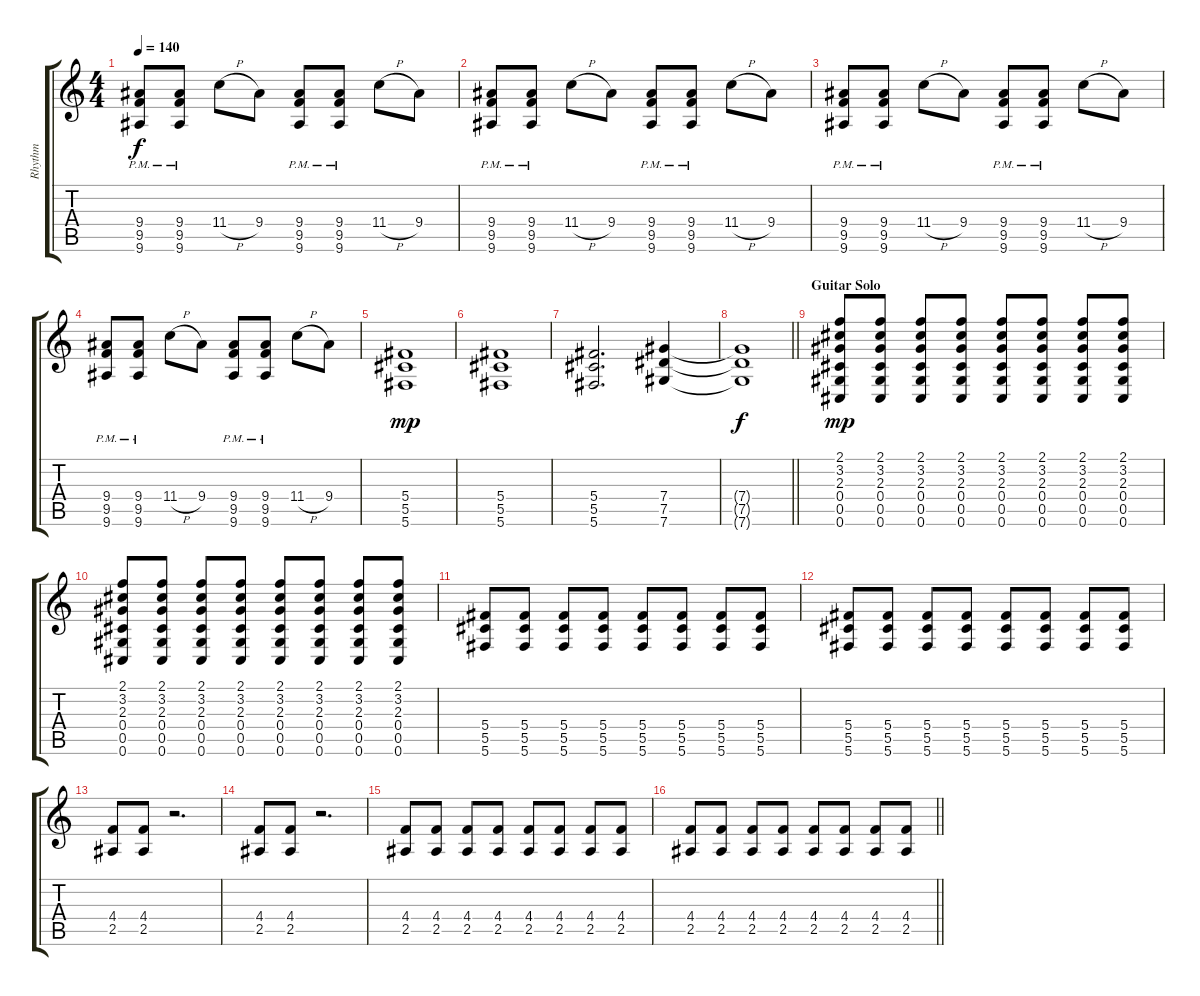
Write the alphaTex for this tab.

\track ("Rhythm" "Rhythm") {instrument overdrivenguitar}
\staff {score tabs}
\tuning (Eb4 Bb3 Gb3 Db3 Ab2 Db2) {hide}
\ts (4 4)
\tempo 140
\clef g2
\ks c
(9.4{pm} 9.5{pm} 9.6{pm}).8{dy f} (9.4{pm} 9.5{pm} 9.6{pm}).8 11.4{h}.8 9.4.8 (9.4{pm} 9.5{pm} 9.6{pm}).8 (9.4{pm} 9.5{pm} 9.6{pm}).8 11.4{h}.8 9.4.8 |
(9.4{pm} 9.5{pm} 9.6{pm}).8 (9.4{pm} 9.5{pm} 9.6{pm}).8 11.4{h}.8 9.4.8 (9.4{pm} 9.5{pm} 9.6{pm}).8 (9.4{pm} 9.5{pm} 9.6{pm}).8 11.4{h}.8 9.4.8 |
(9.4{pm} 9.5{pm} 9.6{pm}).8 (9.4{pm} 9.5{pm} 9.6{pm}).8 11.4{h}.8 9.4.8 (9.4{pm} 9.5{pm} 9.6{pm}).8 (9.4{pm} 9.5{pm} 9.6{pm}).8 11.4{h}.8 9.4.8 |
(9.4{pm} 9.5{pm} 9.6{pm}).8 (9.4{pm} 9.5{pm} 9.6{pm}).8 11.4{h}.8 9.4.8 (9.4{pm} 9.5{pm} 9.6{pm}).8 (9.4{pm} 9.5{pm} 9.6{pm}).8 11.4{h}.8 9.4.8 |
(5.4 5.5 5.6).1{dy mp} |
(5.4 5.5 5.6).1 |
(5.4 5.5 5.6).2{d} (7.4 7.5 7.6).4 |
\barLineRight lightlight
(7.4{t} 7.5{t} 7.6{t}).1{dy f} |
\section ("" "Guitar Solo")
(2.1 3.2 2.3 0.4 0.5 0.6).8{dy mp} (2.1 3.2 2.3 0.4 0.5 0.6).8 (2.1 3.2 2.3 0.4 0.5 0.6).8 (2.1 3.2 2.3 0.4 0.5 0.6).8 (2.1 3.2 2.3 0.4 0.5 0.6).8 (2.1 3.2 2.3 0.4 0.5 0.6).8 (2.1 3.2 2.3 0.4 0.5 0.6).8 (2.1 3.2 2.3 0.4 0.5 0.6).8 |
(2.1 3.2 2.3 0.4 0.5 0.6).8 (2.1 3.2 2.3 0.4 0.5 0.6).8 (2.1 3.2 2.3 0.4 0.5 0.6).8 (2.1 3.2 2.3 0.4 0.5 0.6).8 (2.1 3.2 2.3 0.4 0.5 0.6).8 (2.1 3.2 2.3 0.4 0.5 0.6).8 (2.1 3.2 2.3 0.4 0.5 0.6).8 (2.1 3.2 2.3 0.4 0.5 0.6).8 |
(5.4 5.5 5.6).8 (5.4 5.5 5.6).8 (5.4 5.5 5.6).8 (5.4 5.5 5.6).8 (5.4 5.5 5.6).8 (5.4 5.5 5.6).8 (5.4 5.5 5.6).8 (5.4 5.5 5.6).8 |
(5.4 5.5 5.6).8 (5.4 5.5 5.6).8 (5.4 5.5 5.6).8 (5.4 5.5 5.6).8 (5.4 5.5 5.6).8 (5.4 5.5 5.6).8 (5.4 5.5 5.6).8 (5.4 5.5 5.6).8 |
(4.4 2.5).8 (4.4 2.5).8 r.2{d} |
(4.4 2.5).8 (4.4 2.5).8 r.2{d} |
(4.4 2.5).8 (4.4 2.5).8 (4.4 2.5).8 (4.4 2.5).8 (4.4 2.5).8 (4.4 2.5).8 (4.4 2.5).8 (4.4 2.5).8 |
\barLineRight lightlight
(4.4 2.5).8 (4.4 2.5).8 (4.4 2.5).8 (4.4 2.5).8 (4.4 2.5).8 (4.4 2.5).8 (4.4 2.5).8 (4.4 2.5).8
